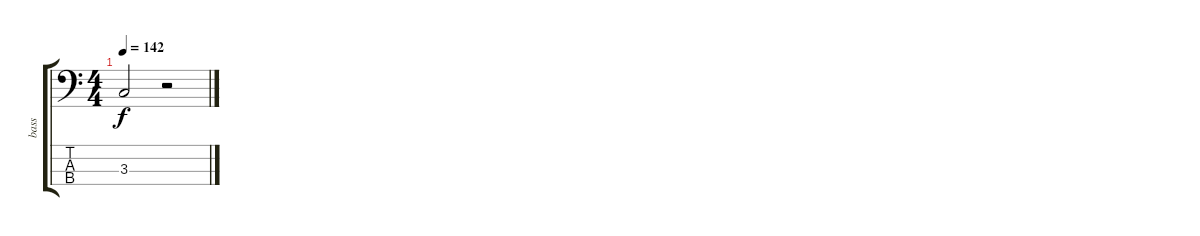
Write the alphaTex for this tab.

\track ("bass " "bass ") {instrument electricbasspick}
\staff {score tabs}
\tuning (G2 D2 A1 E1) {hide}
\ts (4 4)
\tempo 142
\clef f4
\ks c
3.3{t}.2{dy f} r.2
